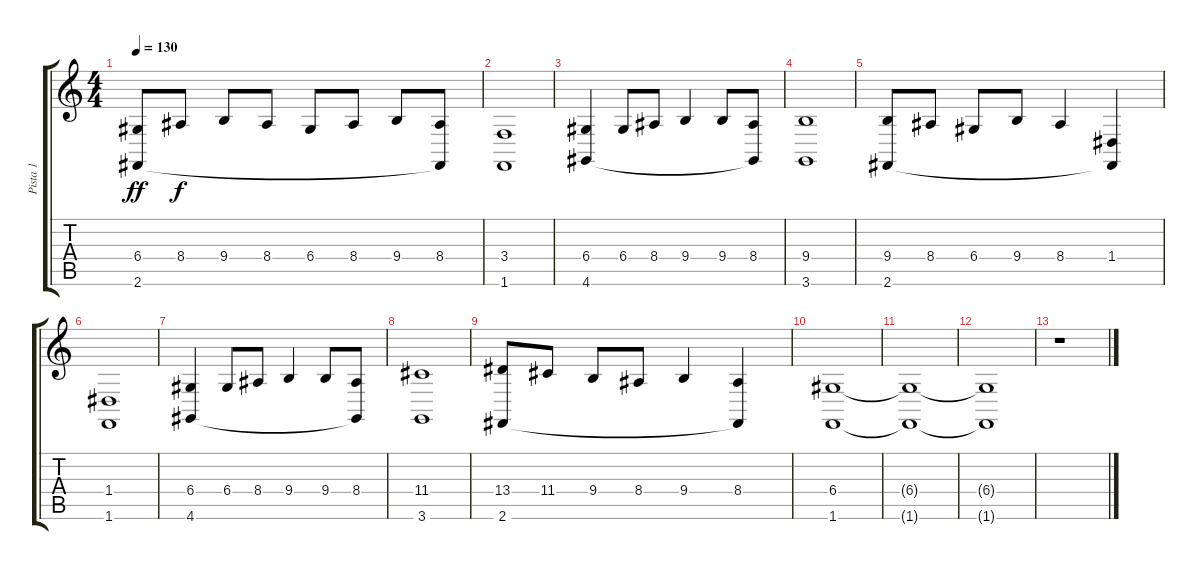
\track ("Pista 1" "Pista 1") {instrument brightacousticpiano}
\staff {score tabs}
\tuning (E4 B3 G3 D3 A2 E2) {hide}
\ts (4 4)
\tempo 130
\clef g2
\ks c
(6.4 2.6).8{dy ff} 8.4.8{dy f} 9.4.8 8.4.8 6.4.8 8.4.8 9.4.8 (8.4 2.6{t}).8 |
(3.4 1.6).1 |
(6.4 4.6).4 6.4.8 8.4.8 9.4.4 9.4.8 (8.4 4.6{t}).8 |
(9.4 3.6).1 |
(9.4 2.6).8 8.4.8 6.4.8 9.4.8 8.4.4 (1.4 2.6{t}).4 |
(1.4 1.6).1 |
(6.4 4.6).4 6.4.8 8.4.8 9.4.4 9.4.8 (8.4 4.6{t}).8 |
(11.4 3.6).1 |
(13.4 2.6).8 11.4.8 9.4.8 8.4.8 9.4.4 (8.4 2.6{t}).4 |
(6.4 1.6).1 |
(6.4{t} 1.6{t}).1 |
(6.4{t} 1.6{t}).1 |
r.1
